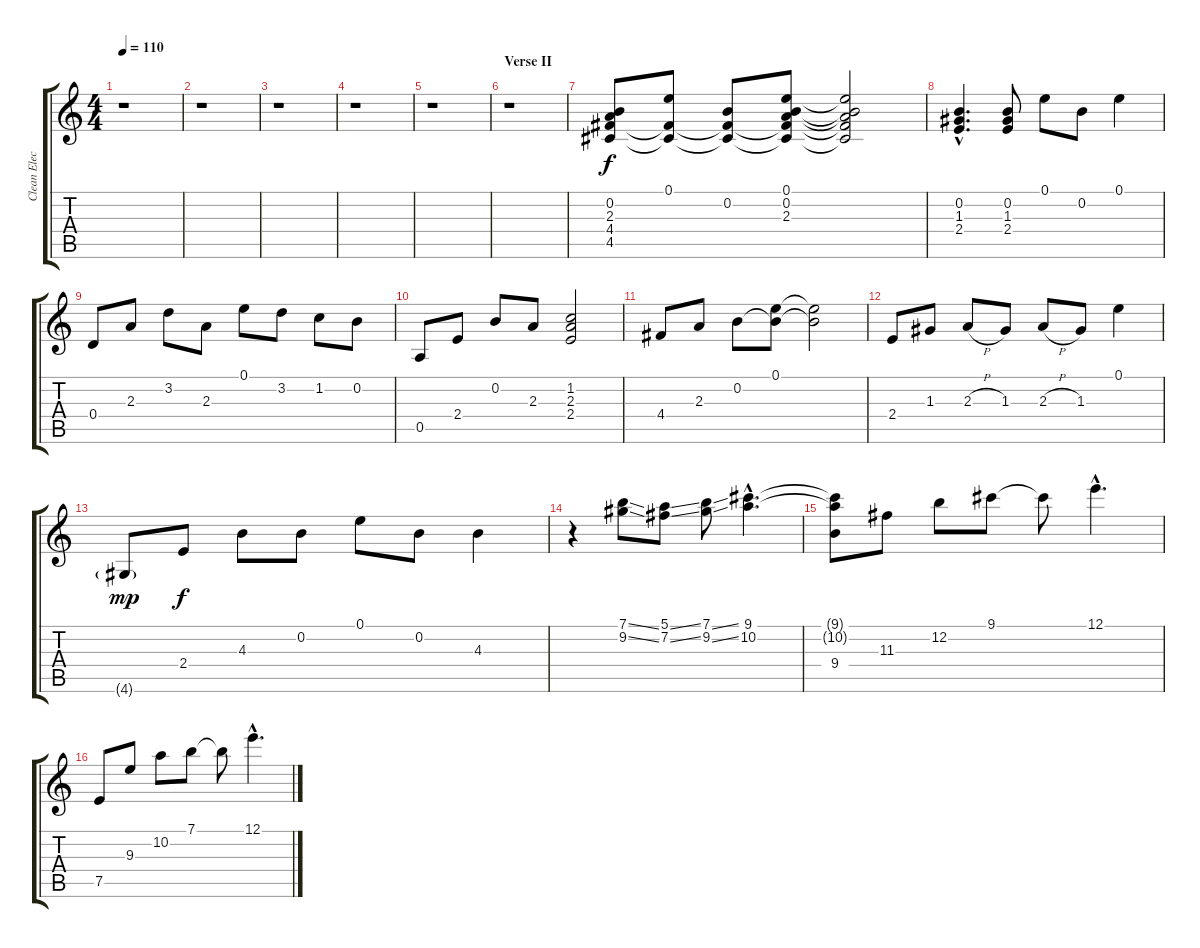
\track ("Clean Electric" "Clean Elec") {instrument electricguitarclean}
\staff {score tabs}
\tuning (E4 B3 G3 D3 A2 E2) {hide}
\ts (4 4)
\tempo 110
\clef g2
\ks c
r.1{dy f} |
r.1 |
r.1 |
r.1 |
r.1 |
\section ("" "Verse II")
r.1 |
(0.2 2.3 4.4 4.5).8 (0.1 4.4{t} 4.5{t}).8 (0.2 4.4{t} 4.5{t}).8 (0.1 0.2 2.3 4.4{t} 4.5{t}).8 (0.1{t} 0.2{t} 2.3{t} 4.4{t} 4.5{t}).2 |
(0.2{hac} 1.3{hac} 2.4{hac}).4{d} (0.2 1.3 2.4).8 0.1.8 0.2.8 0.1.4 |
0.4.8 2.3.8 3.2.8 2.3.8 0.1.8 3.2.8 1.2.8 0.2.8 |
0.5.8 2.4.8 0.2.8 2.3.8 (1.2 2.3 2.4).2 |
4.4.8 2.3.8 0.2.8 (0.1 0.2{t}).8 (0.1{t} 0.2{t}).2 |
2.4.8 1.3.8 2.3{h}.8 1.3.8 2.3{h}.8 1.3.8 0.1.4 |
4.6{g}.8{dy mp} 2.4.8{dy f} 4.3.8 0.2.8 0.1.8 0.2.8 4.3.4 |
r.4 (7.1{ss} 9.2{ss}).8 (5.1{ss} 7.2{ss}).8 (7.1{ss} 9.2{ss}).8 (9.1{hac} 10.2{hac}).4{d} |
(9.1{t} 10.2{t} 9.4).8 11.3.8 12.2.8 9.1.8 9.1{t}.8 12.1{hac}.4{d} |
7.5.8 9.3.8 10.2.8 7.1.8 7.1{t}.8 12.1{hac}.4{d}
